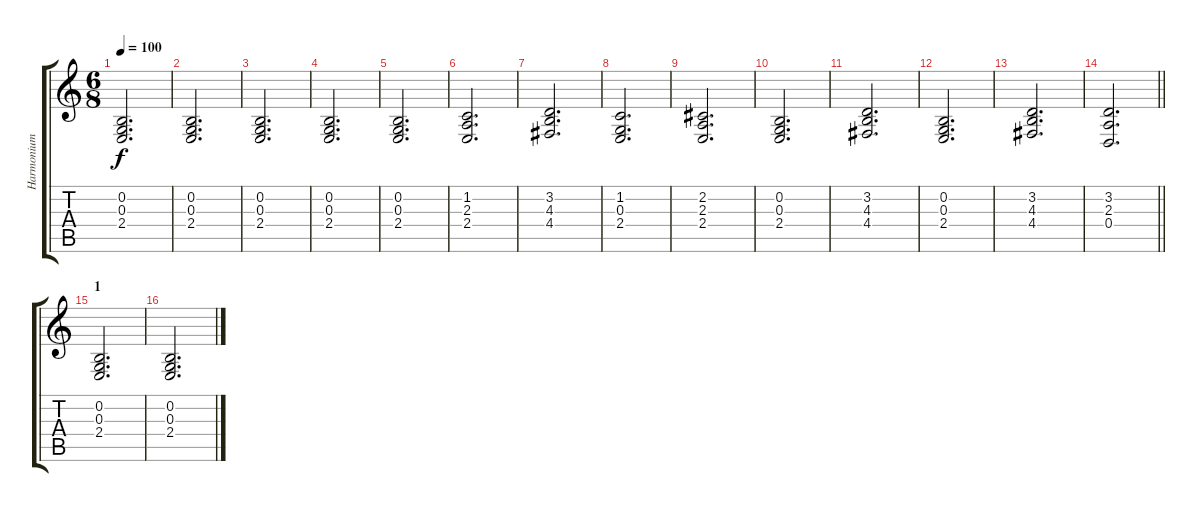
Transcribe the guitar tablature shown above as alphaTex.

\track ("Harmonium" "Harmonium") {instrument reedorgan}
\staff {score tabs}
\tuning (E4 B3 G3 D3 A2 E2) {hide}
\ts (6 8)
\tempo 100
\clef g2
\ks c
(0.2 0.3 2.4).2{d dy f} |
(0.2 0.3 2.4).2{d} |
(0.2 0.3 2.4).2{d} |
(0.2 0.3 2.4).2{d} |
(0.2 0.3 2.4).2{d} |
(1.2 2.3 2.4).2{d} |
(3.2 4.3 4.4).2{d} |
(1.2 0.3 2.4).2{d} |
(2.2 2.3 2.4).2{d} |
(0.2 0.3 2.4).2{d} |
(3.2 4.3 4.4).2{d} |
(0.2 0.3 2.4).2{d} |
(3.2 4.3 4.4).2{d} |
\barLineRight lightlight
(3.2 2.3 0.4).2{d} |
\section ("" "1")
(0.2 0.3 2.4).2{d} |
(0.2 0.3 2.4).2{d}
